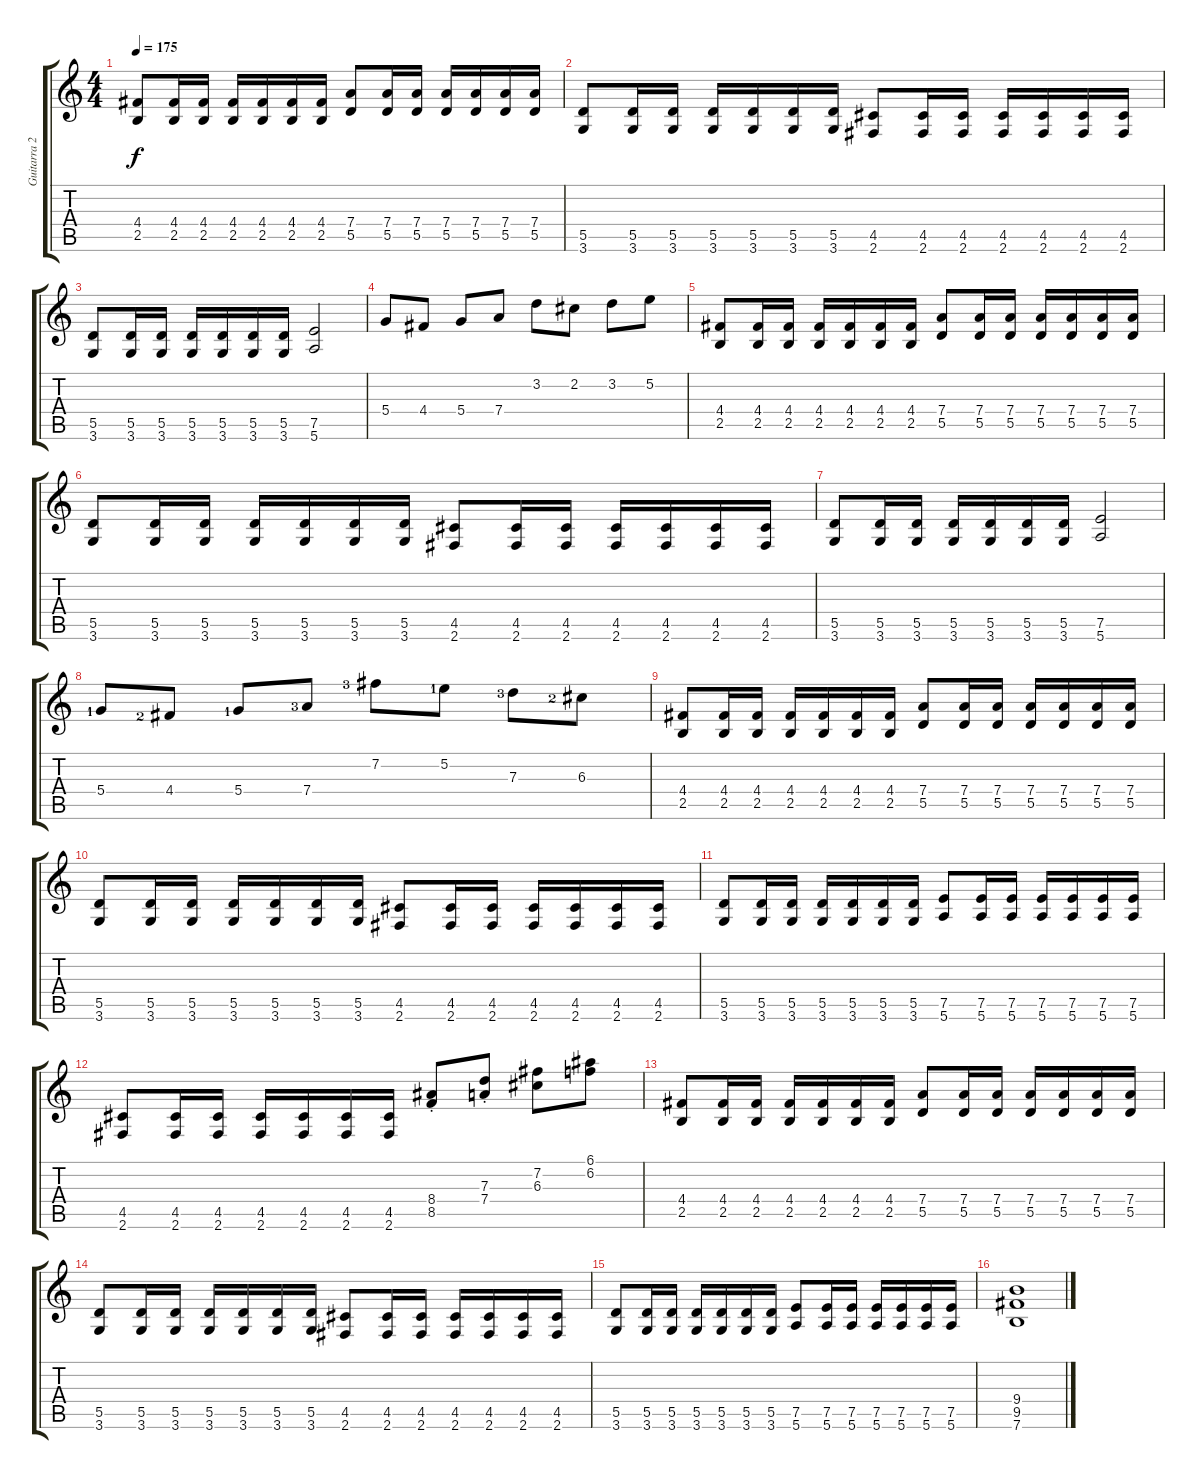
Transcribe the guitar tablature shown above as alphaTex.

\track ("Guitarra 2" "Guitarra 2") {instrument distortionguitar}
\staff {score tabs}
\tuning (E4 B3 G3 D3 A2 E2) {hide}
\ts (4 4)
\tempo 175
\clef g2
\ks c
(4.4 2.5).8{dy f} (4.4 2.5).16 (4.4 2.5).16 (4.4 2.5).16 (4.4 2.5).16 (4.4 2.5).16 (4.4 2.5).16 (7.4 5.5).8 (7.4 5.5).16 (7.4 5.5).16 (7.4 5.5).16 (7.4 5.5).16 (7.4 5.5).16 (7.4 5.5).16 |
(5.5 3.6).8 (5.5 3.6).16 (5.5 3.6).16 (5.5 3.6).16 (5.5 3.6).16 (5.5 3.6).16 (5.5 3.6).16 (4.5 2.6).8 (4.5 2.6).16 (4.5 2.6).16 (4.5 2.6).16 (4.5 2.6).16 (4.5 2.6).16 (4.5 2.6).16 |
(5.5 3.6).8 (5.5 3.6).16 (5.5 3.6).16 (5.5 3.6).16 (5.5 3.6).16 (5.5 3.6).16 (5.5 3.6).16 (7.5 5.6).2 |
5.4.8 4.4.8 5.4.8 7.4.8 3.2.8 2.2.8 3.2.8 5.2.8 |
(4.4 2.5).8 (4.4 2.5).16 (4.4 2.5).16 (4.4 2.5).16 (4.4 2.5).16 (4.4 2.5).16 (4.4 2.5).16 (7.4 5.5).8 (7.4 5.5).16 (7.4 5.5).16 (7.4 5.5).16 (7.4 5.5).16 (7.4 5.5).16 (7.4 5.5).16 |
(5.5 3.6).8 (5.5 3.6).16 (5.5 3.6).16 (5.5 3.6).16 (5.5 3.6).16 (5.5 3.6).16 (5.5 3.6).16 (4.5 2.6).8 (4.5 2.6).16 (4.5 2.6).16 (4.5 2.6).16 (4.5 2.6).16 (4.5 2.6).16 (4.5 2.6).16 |
(5.5 3.6).8 (5.5 3.6).16 (5.5 3.6).16 (5.5 3.6).16 (5.5 3.6).16 (5.5 3.6).16 (5.5 3.6).16 (7.5 5.6).2 |
5.4{lf 2}.8 4.4{lf 3}.8 5.4{lf 2}.8 7.4{lf 4}.8 7.2{lf 4}.8 5.2{lf 2}.8 7.3{lf 4}.8 6.3{lf 3}.8 |
(4.4 2.5).8 (4.4 2.5).16 (4.4 2.5).16 (4.4 2.5).16 (4.4 2.5).16 (4.4 2.5).16 (4.4 2.5).16 (7.4 5.5).8 (7.4 5.5).16 (7.4 5.5).16 (7.4 5.5).16 (7.4 5.5).16 (7.4 5.5).16 (7.4 5.5).16 |
(5.5 3.6).8 (5.5 3.6).16 (5.5 3.6).16 (5.5 3.6).16 (5.5 3.6).16 (5.5 3.6).16 (5.5 3.6).16 (4.5 2.6).8 (4.5 2.6).16 (4.5 2.6).16 (4.5 2.6).16 (4.5 2.6).16 (4.5 2.6).16 (4.5 2.6).16 |
(5.5 3.6).8 (5.5 3.6).16 (5.5 3.6).16 (5.5 3.6).16 (5.5 3.6).16 (5.5 3.6).16 (5.5 3.6).16 (7.5 5.6).8 (7.5 5.6).16 (7.5 5.6).16 (7.5 5.6).16 (7.5 5.6).16 (7.5 5.6).16 (7.5 5.6).16 |
(4.5 2.6).8 (4.5 2.6).16 (4.5 2.6).16 (4.5 2.6).16 (4.5 2.6).16 (4.5 2.6).16 (4.5 2.6).16 (8.4{st} 8.5{st}).8 (7.3{st} 7.4{st}).8 (7.2 6.3).8 (6.1 6.2).8 |
(4.4 2.5).8 (4.4 2.5).16 (4.4 2.5).16 (4.4 2.5).16 (4.4 2.5).16 (4.4 2.5).16 (4.4 2.5).16 (7.4 5.5).8 (7.4 5.5).16 (7.4 5.5).16 (7.4 5.5).16 (7.4 5.5).16 (7.4 5.5).16 (7.4 5.5).16 |
(5.5 3.6).8 (5.5 3.6).16 (5.5 3.6).16 (5.5 3.6).16 (5.5 3.6).16 (5.5 3.6).16 (5.5 3.6).16 (4.5 2.6).8 (4.5 2.6).16 (4.5 2.6).16 (4.5 2.6).16 (4.5 2.6).16 (4.5 2.6).16 (4.5 2.6).16 |
(5.5 3.6).8 (5.5 3.6).16 (5.5 3.6).16 (5.5 3.6).16 (5.5 3.6).16 (5.5 3.6).16 (5.5 3.6).16 (7.5 5.6).8 (7.5 5.6).16 (7.5 5.6).16 (7.5 5.6).16 (7.5 5.6).16 (7.5 5.6).16 (7.5 5.6).16 |
(9.4 9.5 7.6).1
